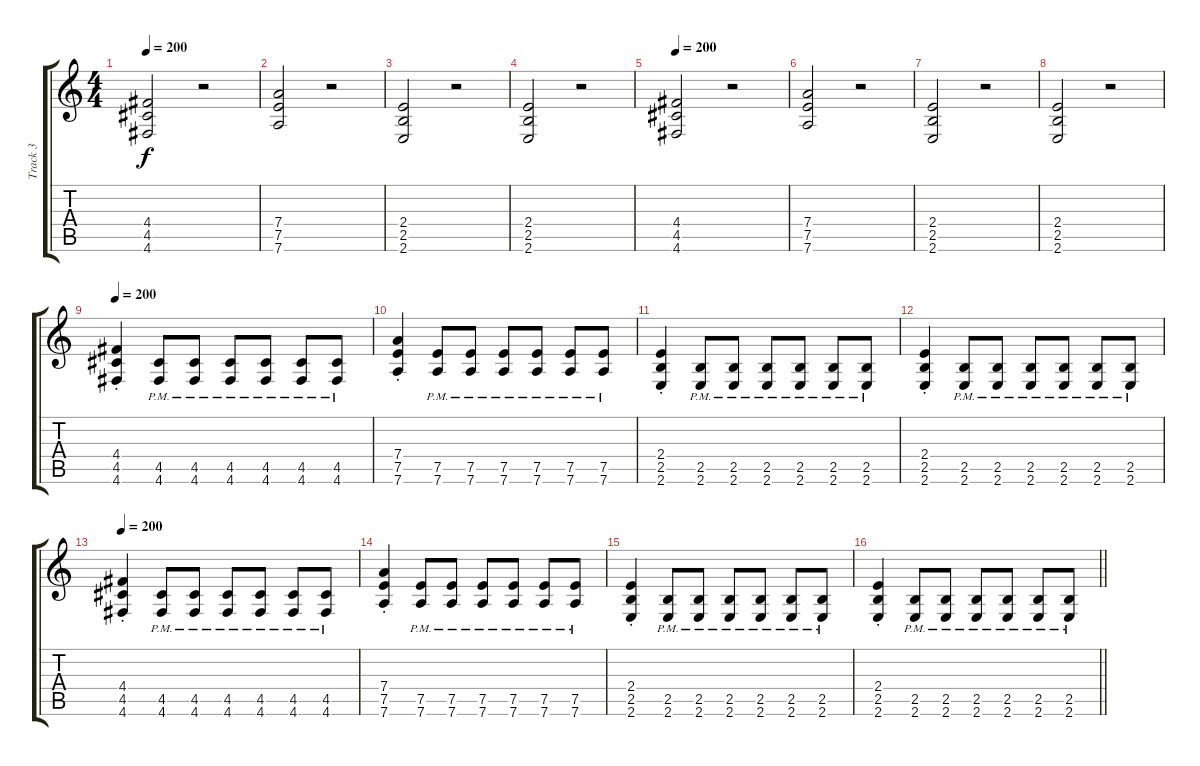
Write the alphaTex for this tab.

\track ("Track 3" "Track 3") {instrument distortionguitar}
\staff {score tabs}
\tuning (E4 B3 G3 D3 A2 D2) {hide}
\ts (4 4)
\tempo 200
\clef g2
\ks c
(4.4 4.5 4.6).2{dy f} r.2 |
(7.4 7.5 7.6).2 r.2 |
(2.4 2.5 2.6).2 r.2 |
(2.4 2.5 2.6).2 r.2 |
\tempo 200
(4.4 4.5 4.6).2 r.2 |
(7.4 7.5 7.6).2 r.2 |
(2.4 2.5 2.6).2 r.2 |
(2.4 2.5 2.6).2 r.2 |
\tempo 200
(4.4 4.5{st} 4.6).4 (4.5{pm} 4.6{pm}).8 (4.5{pm} 4.6{pm}).8 (4.5{pm} 4.6{pm}).8 (4.5{pm} 4.6{pm}).8 (4.5{pm} 4.6{pm}).8 (4.5{pm} 4.6{pm}).8 |
(7.4 7.5{st} 7.6).4 (7.5{pm} 7.6{pm}).8 (7.5{pm} 7.6{pm}).8 (7.5{pm} 7.6{pm}).8 (7.5{pm} 7.6{pm}).8 (7.5{pm} 7.6{pm}).8 (7.5{pm} 7.6{pm}).8 |
(2.4 2.5 2.6{st}).4 (2.5{pm} 2.6{pm}).8 (2.5{pm} 2.6{pm}).8 (2.5{pm} 2.6{pm}).8 (2.5{pm} 2.6{pm}).8 (2.5{pm} 2.6{pm}).8 (2.5{pm} 2.6{pm}).8 |
(2.4 2.5{st} 2.6).4 (2.5{pm} 2.6{pm}).8 (2.5{pm} 2.6{pm}).8 (2.5{pm} 2.6{pm}).8 (2.5{pm} 2.6{pm}).8 (2.5{pm} 2.6{pm}).8 (2.5{pm} 2.6{pm}).8 |
\tempo 200
(4.4 4.5{st} 4.6).4 (4.5{pm} 4.6{pm}).8 (4.5{pm} 4.6{pm}).8 (4.5{pm} 4.6{pm}).8 (4.5{pm} 4.6{pm}).8 (4.5{pm} 4.6{pm}).8 (4.5{pm} 4.6{pm}).8 |
(7.4 7.5{st} 7.6).4 (7.5{pm} 7.6{pm}).8 (7.5{pm} 7.6{pm}).8 (7.5{pm} 7.6{pm}).8 (7.5{pm} 7.6{pm}).8 (7.5{pm} 7.6{pm}).8 (7.5{pm} 7.6{pm}).8 |
(2.4 2.5 2.6{st}).4 (2.5{pm} 2.6{pm}).8 (2.5{pm} 2.6{pm}).8 (2.5{pm} 2.6{pm}).8 (2.5{pm} 2.6{pm}).8 (2.5{pm} 2.6{pm}).8 (2.5{pm} 2.6{pm}).8 |
\barLineRight lightlight
(2.4 2.5{st} 2.6).4 (2.5{pm} 2.6{pm}).8 (2.5{pm} 2.6{pm}).8 (2.5{pm} 2.6{pm}).8 (2.5{pm} 2.6{pm}).8 (2.5{pm} 2.6{pm}).8 (2.5{pm} 2.6{pm}).8
